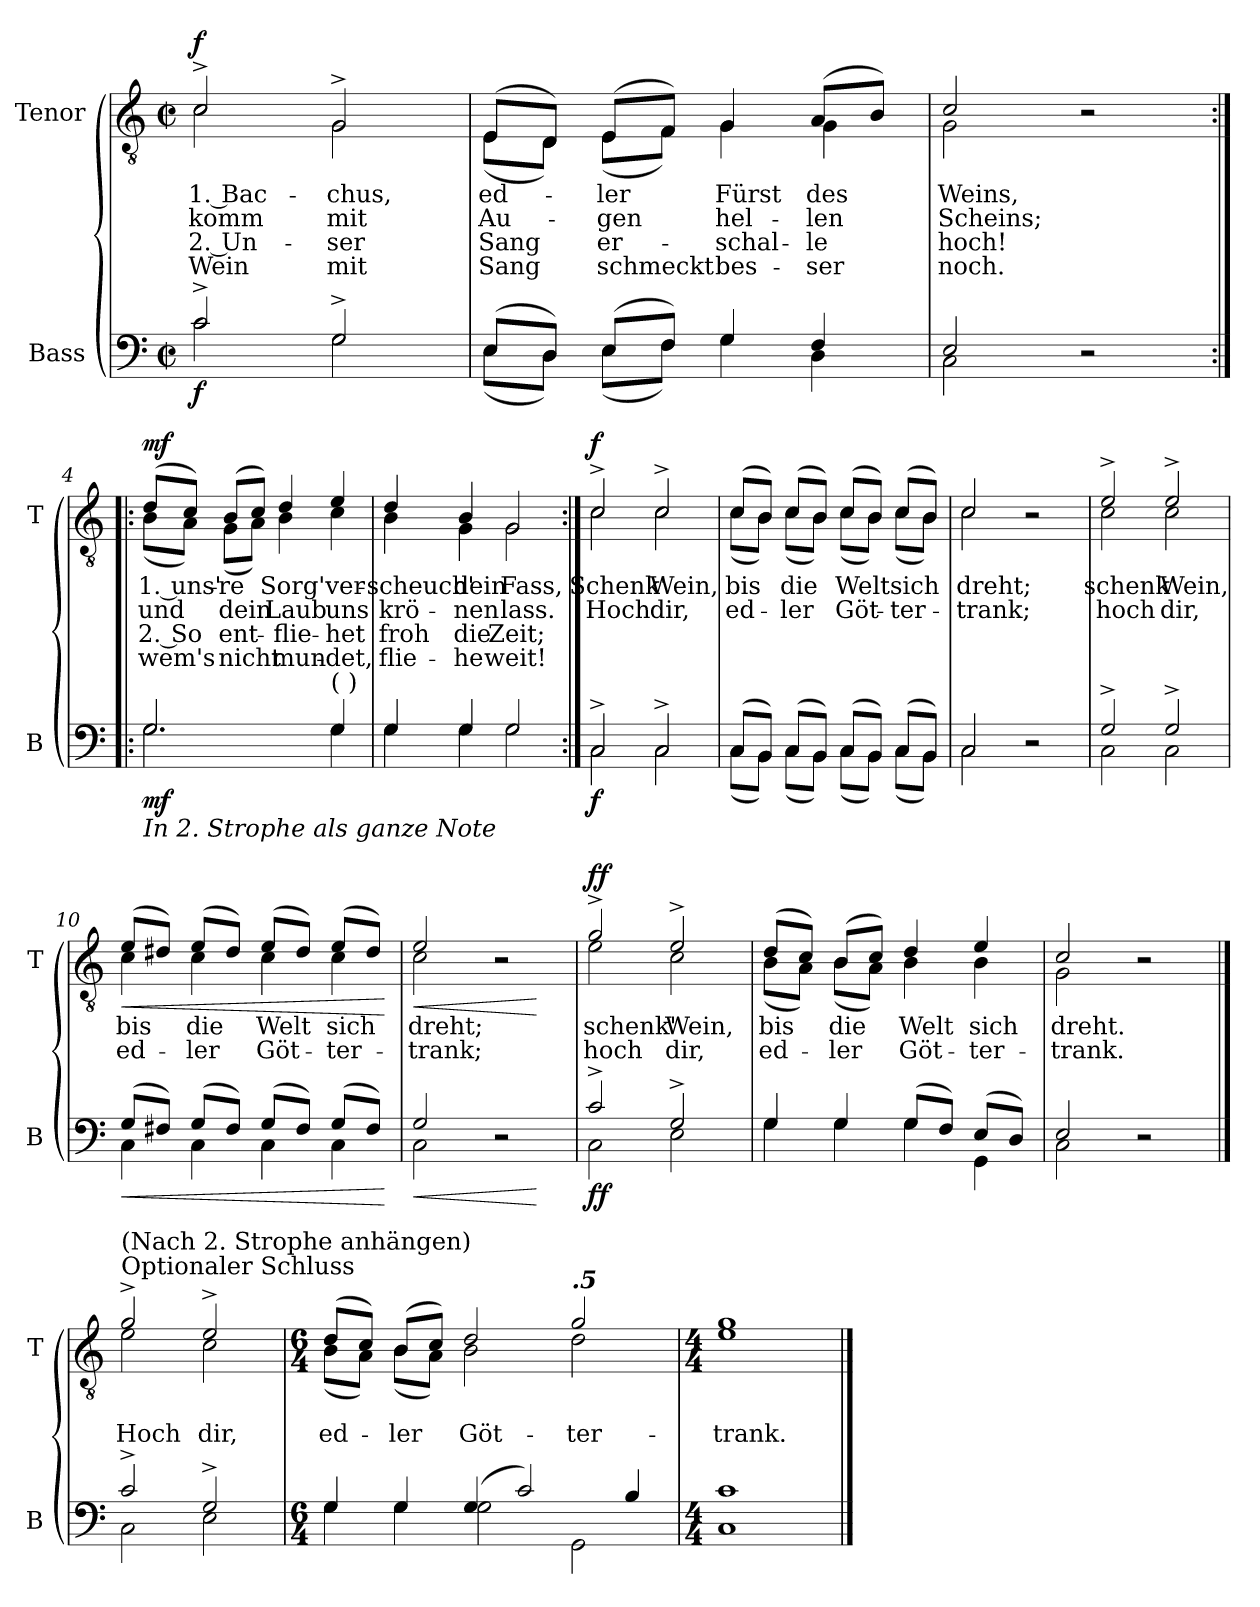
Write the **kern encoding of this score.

**kern	**dynam	**kern	**text	**text	**text	**text	**dynam
*part2	*part2	*part1	*part1	*part1	*part1	*part1	*part1
*staff2	*staff2	*staff1	*staff1	*staff1	*staff1	*staff1	*staff1
*I"Bass	*	*I"Tenor	*	*	*	*	*
*I'B	*	*I'T	*	*	*	*	*
*clefF4	*	*clefGv2	*	*	*	*	*
*k[]	*	*k[]	*	*	*	*	*
*M2/2	*	*M2/2	*	*	*	*	*
*met(c|)	*	*met(c|)	*	*	*	*	*
*MM168	*	*MM168	*	*	*	*	*
=1	=1	=1	=1	=1	=1	=1	=1
*^	*	*	*	*	*	*	*
!	!	!	!LO:TX:a:B:t=Feurig	!	!	!	!	!
!	!	!LO:DY:b	!	!LO:LY:b	!LO:LY:b	!LO:LY:b	!LO:LY:b	!LO:DY:b
*	*	*	*^	*	*	*	*	*
2c^/	2c\	f	2c^/	2c\	1. Bac-	komm	2. Un-	Wein	f
!	!	!	!	!	!LO:LY:b	!LO:LY:b	!LO:LY:b	!LO:LY:b	!
2G^/	2G\	.	2G^/	2G\	-chus,	mit	-ser	mit	.
=2	=2	=2	=2	=2	=2	=2	=2	=2	=2
!	!	!	!	!	!LO:LY:b	!LO:LY:b	!LO:LY:b	!LO:LY:b	!
(>8E/L	(<8E\L	.	(>8E/L	(<8E\L	ed-	Au-	Sang	Sang	.
8D/J)	8D\J)	.	8D/J)	8D\J)	.	.	.	.	.
!	!	!	!	!	!LO:LY:b	!LO:LY:b	!LO:LY:b	!LO:LY:b	!
(>8E/L	(<8E\L	.	(>8E/L	(<8E\L	-ler	-gen	er-	schmeckt	.
8F/J)	8F\J)	.	8F/J)	8F\J)	.	.	.	.	.
!	!	!	!	!	!LO:LY:b	!LO:LY:b	!LO:LY:b	!LO:LY:b	!
4G/	4G\	.	4G/	4G\	Fürst	hel-	-schal-	bes-	.
!	!	!	!	!	!LO:LY:b	!LO:LY:b	!LO:LY:b	!LO:LY:b	!
4F/	4D\	.	(>8A/L	4G\	des	-len	-le	-ser	.
.	.	.	8B/J)	.	.	.	.	.	.
!!LO:LB:g=z	!!
=3	=3	=3	=3	=3	=3	=3	=3	=3	=3
!	!	!	!	!	!LO:LY:b	!LO:LY:b	!LO:LY:b	!LO:LY:b	!
2E/	2C\	.	2c/	2G\	Weins,	Scheins;	hoch!	noch.	.
2r	2ryy	.	2r	2ryy	.	.	.	.	.
=4:|!|:	=4:|!|:	=4:|!|:	=4:|!|:	=4:|!|:	=4:|!|:	=4:|!|:	=4:|!|:	=4:|!|:	=4:|!|:
!LO:TX:b:i:t=In 2. Strophe als ganze Note	!	!	!	!	!	!	!	!	!
!	!	!LO:DY:b	!	!	!LO:LY:b	!LO:LY:b	!LO:LY:b	!LO:LY:b	!LO:DY:b
2.G/	2.G\	mf	(>8d/L	(<8B\L	1. uns'-	und	2. So	wem's	mf
.	.	.	8c/J)	8A\J)	.	.	.	.	.
!	!	!	!	!	!LO:LY:b	!LO:LY:b	!LO:LY:b	!LO:LY:b	!
.	.	.	(>8B/L	(<8G\L	-re	-dein	ent-	nicht	.
.	.	.	8c/J)	8A\J)	.	.	.	.	.
!	!	!	!	!	!LO:LY:b	!LO:LY:b	!LO:LY:b	!LO:LY:b	!
.	.	.	4d/	4B\	Sorg'	Laub	-flie-	mun-	.
!LO:TX:a:t=(   )	!	!	!	!	!	!	!	!	!
!	!	!	!	!	!LO:LY:b	!LO:LY:b	!LO:LY:b	!LO:LY:b	!
4G/	4G\	.	4e/	4c\	ver-	uns	-het	-det,	.
=5	=5	=5	=5	=5	=5	=5	=5	=5	=5
!	!	!	!	!	!LO:LY:b	!LO:LY:b	!LO:LY:b	!LO:LY:b	!
4G/	4G\	.	4d/	4B\	-scheuch'	krö-	froh	flie-	.
!	!	!	!	!	!LO:LY:b	!LO:LY:b	!LO:LY:b	!LO:LY:b	!
4G/	4G\	.	4B/	4G\	dein	-nen	die	-he	.
!	!	!	!	!	!LO:LY:b	!LO:LY:b	!LO:LY:b	!LO:LY:b	!
2G/	2G\	.	2G/	2G\	Fass,	lass.	Zeit;	weit!	.
!!LO:LB:g=z	!!
=6:|!	=6:|!	=6:|!	=6:|!	=6:|!	=6:|!	=6:|!	=6:|!	=6:|!	=6:|!
!	!	!LO:DY:b	!	!	!LO:LY:b	!LO:LY:b	!	!	!LO:DY:b
2C^/	2C\	f	2c^/	2c\	Schenk'	Hoch	.	.	f
!	!	!	!	!	!LO:LY:b	!LO:LY:b	!	!	!
2C^/	2C\	.	2c^/	2c\	Wein,	dir,	.	.	.
=7	=7	=7	=7	=7	=7	=7	=7	=7	=7
!	!	!	!	!	!LO:LY:b	!LO:LY:b	!	!	!
(>8C/L	(<8C\L	.	(>8c/L	(<8c\L	bis	ed-	.	.	.
8BB/J)	8BB\J)	.	8B/J)	8B\J)	.	.	.	.	.
!	!	!	!	!	!LO:LY:b	!LO:LY:b	!	!	!
(>8C/L	(<8C\L	.	(>8c/L	(<8c\L	die	-ler	.	.	.
8BB/J)	8BB\J)	.	8B/J)	8B\J)	.	.	.	.	.
!	!	!	!	!	!LO:LY:b	!LO:LY:b	!	!	!
(>8C/L	(<8C\L	.	(>8c/L	(<8c\L	Welt	Göt-	.	.	.
8BB/J)	8BB\J)	.	8B/J)	8B\J)	.	.	.	.	.
!	!	!	!	!	!LO:LY:b	!LO:LY:b	!	!	!
(>8C/L	(<8C\L	.	(>8c/L	(<8c\L	sich	-ter-	.	.	.
8BB/J)	8BB\J)	.	8B/J)	8B\J)	.	.	.	.	.
=8	=8	=8	=8	=8	=8	=8	=8	=8	=8
!	!	!	!	!	!LO:LY:b	!LO:LY:b	!	!	!
2C/	2C\	.	2c/	2c\	dreht;	-trank;	.	.	.
2r	2ryy	.	2r	2ryy	.	.	.	.	.
=9	=9	=9	=9	=9	=9	=9	=9	=9	=9
!	!	!	!	!	!LO:LY:b	!LO:LY:b	!	!	!
2G^/	2C\	.	2e^/	2c\	schenk'	hoch	.	.	.
!	!	!	!	!	!LO:LY:b	!LO:LY:b	!	!	!
2G^/	2C\	.	2e^/	2c\	Wein,	dir,	.	.	.
!!LO:PB:g=z	!!
=10	=10	=10	=10	=10	=10	=10	=10	=10	=10
!	!	!LO:HP:b	!	!	!LO:LY:b	!LO:LY:b	!	!	!LO:HP:b
(>8G/L	4C\	<	(>8e/L	4c\	bis	ed-	.	.	<
8F#X/J)	.	.	8d#X/J)	.	.	.	.	.	.
!	!	!	!	!	!LO:LY:b	!LO:LY:b	!	!	!
(>8G/L	4C\	.	(>8e/L	4c\	die	-ler	.	.	.
8F#/J)	.	.	8d#/J)	.	.	.	.	.	.
!	!	!	!	!	!LO:LY:b	!LO:LY:b	!	!	!
(>8G/L	4C\	.	(>8e/L	4c\	Welt	Göt-	.	.	.
8F#/J)	.	.	8d#/J)	.	.	.	.	.	.
!	!	!	!	!	!LO:LY:b	!LO:LY:b	!	!	!
(>8G/L	4C\	.	(>8e/L	4c\	sich	-ter-	.	.	.
8F#/J)	.	.	8d#/J)	.	.	.	.	.	.
*v	*v	*	*	*	*	*	*	*	*
*	*	*v	*v	*	*	*	*	*
.	[	.	.	.	.	.	[
=11	=11	=11	=11	=11	=11	=11	=11
!	!LO:HP:b	!	!LO:LY:b	!LO:LY:b	!	!	!LO:HP:b
*^	*	*^	*	*	*	*	*
2G/	2C\	<	2e/	2c\	dreht;	-trank;	.	.	<
2r	2ryy	.	2r	2ryy	.	.	.	.	.
*v	*v	*	*	*	*	*	*	*	*
*	*	*v	*v	*	*	*	*	*
.	[	.	.	.	.	.	[
=12	=12	=12	=12	=12	=12	=12	=12
*^	*	*	*	*	*	*	*
!	!	!LO:DY:b	!	!LO:LY:b	!LO:LY:b	!	!	!LO:DY:b
*	*	*	*^	*	*	*	*	*
2c^/	2C\	ff	2g^/	2e\	schenk'	hoch	.	.	ff
!	!	!	!	!	!LO:LY:b	!LO:LY:b	!	!	!
2G^/	2E\	.	2e^/	2c\	Wein,	dir,	.	.	.
!!LO:LB:g=z	!!
=13	=13	=13	=13	=13	=13	=13	=13	=13	=13
!	!	!	!	!	!LO:LY:b	!LO:LY:b	!	!	!
4G/	4G\	.	(>8d/L	(<8B\L	bis	ed-	.	.	.
.	.	.	8c/J)	8A\J)	.	.	.	.	.
!	!	!	!	!	!LO:LY:b	!LO:LY:b	!	!	!
4G/	4G\	.	(>8B/L	(<8B\L	die	-ler	.	.	.
.	.	.	8c/J)	8A\J)	.	.	.	.	.
!	!	!	!	!	!LO:LY:b	!LO:LY:b	!	!	!
(>8G/L	4G\	.	4d/	4B\	Welt	Göt-	.	.	.
8F/J)	.	.	.	.	.	.	.	.	.
!	!	!	!	!	!LO:LY:b	!LO:LY:b	!	!	!
(>8E/L	4GG\	.	4e/	4B\	sich	-ter-	.	.	.
8D/J)	.	.	.	.	.	.	.	.	.
=14	=14	=14	=14	=14	=14	=14	=14	=14	=14
!	!	!	!	!	!LO:LY:b	!LO:LY:b	!	!	!
2E/	2C\	.	2c/	2G\	dreht.	-trank.	.	.	.
2r	2ryy	.	2r	2ryy	.	.	.	.	.
!!LO:LB:g=z	!!
==15	==15	==15	==15	==15	==15	==15	==15	==15	==15
!	!	!	!LO:TX:a:t=Optionaler Schluss	!	!	!	!	!	!
!	!	!	!LO:TX:t=(Nach 2. Strophe anhängen)	!	!	!	!	!	!
!	!	!	!	!	!	!LO:LY:b	!	!	!
2c^/	2C\	.	2g^/	2e\	.	Hoch	.	.	.
!	!	!	!	!	!	!LO:LY:b	!	!	!
2G^/	2E\	.	2e^/	2c\	.	dir,	.	.	.
*	*	*	*v	*v	*	*	*	*	*
=16	=16	=16	=16	=16	=16	=16	=16	=16
*M6/4	*	*	*M6/4	*	*	*	*	*
*	*	*	*^	*	*	*	*	*
!	!	!	!	!	!	!LO:LY:b	!	!	!
*	*	*	*^	*^	*	*	*	*	*
4G/	4G\	.	(>8d/L	(<8B\L	2.ryy	1ryy	.	ed-	.	.	.
.	.	.	8c/J)	8A\J)	.	.	.	.	.	.	.
!	!	!	!	!	!	!	!	!LO:LY:b	!	!	!
4G/	4G\	.	(>8B/L	(<8B\L	.	.	.	-ler	.	.	.
.	.	.	8c/J)	8A\J)	.	.	.	.	.	.	.
*	*	*	*MM168	*	*	*	*	*	*	*	*
!	!	!	!	!	!	!	!	!LO:LY:b	!	!	!
(>4G/	2G\	.	2d/	2B\	.	.	.	-Göt-	.	.	.
*	*	*	*MM140	*	*	*	*	*	*	*	*
2c/)	.	.	.	.	2.ryy	.	.	.	.	.	.
*	*	*	*MM132	*	*	*	*	*	*	*	*
!	!	!	!LO:TX:a:Bi:t=.5	!	!	!	!	!	!	!	!
!	!	!	!	!	!	!	!	!LO:LY:b	!	!	!
.	2GG\	.	2g/	2d\	.	4ryy	.	-ter-	.	.	.
*	*	*	*MM100	*	*	*	*	*	*	*	*
4B/	.	.	.	.	.	4ryy	.	.	.	.	.
*	*	*	*v	*v	*v	*v	*	*	*	*	*
=17	=17	=17	=17	=17	=17	=17	=17	=17
*M4/4	*	*	*M4/4	*	*	*	*	*
*	*	*	*MM80	*	*	*	*	*
*	*	*	*^	*	*	*	*	*
*	*	*	*	*^	*	*	*	*	*
*	*	*	*	*	*^	*	*	*	*	*
!	!	!	!	!	!	!	!	!LO:LY:b	!	!	!
*	*	*	*	*v	*v	*v	*	*	*	*	*
1c	1C	.	1g	1e	.	-trank.	.	.	.
*v	*v	*	*	*	*	*	*	*	*
*	*	*v	*v	*	*	*	*	*
==	==	==	==	==	==	==	==
*-	*-	*-	*-	*-	*-	*-	*-
